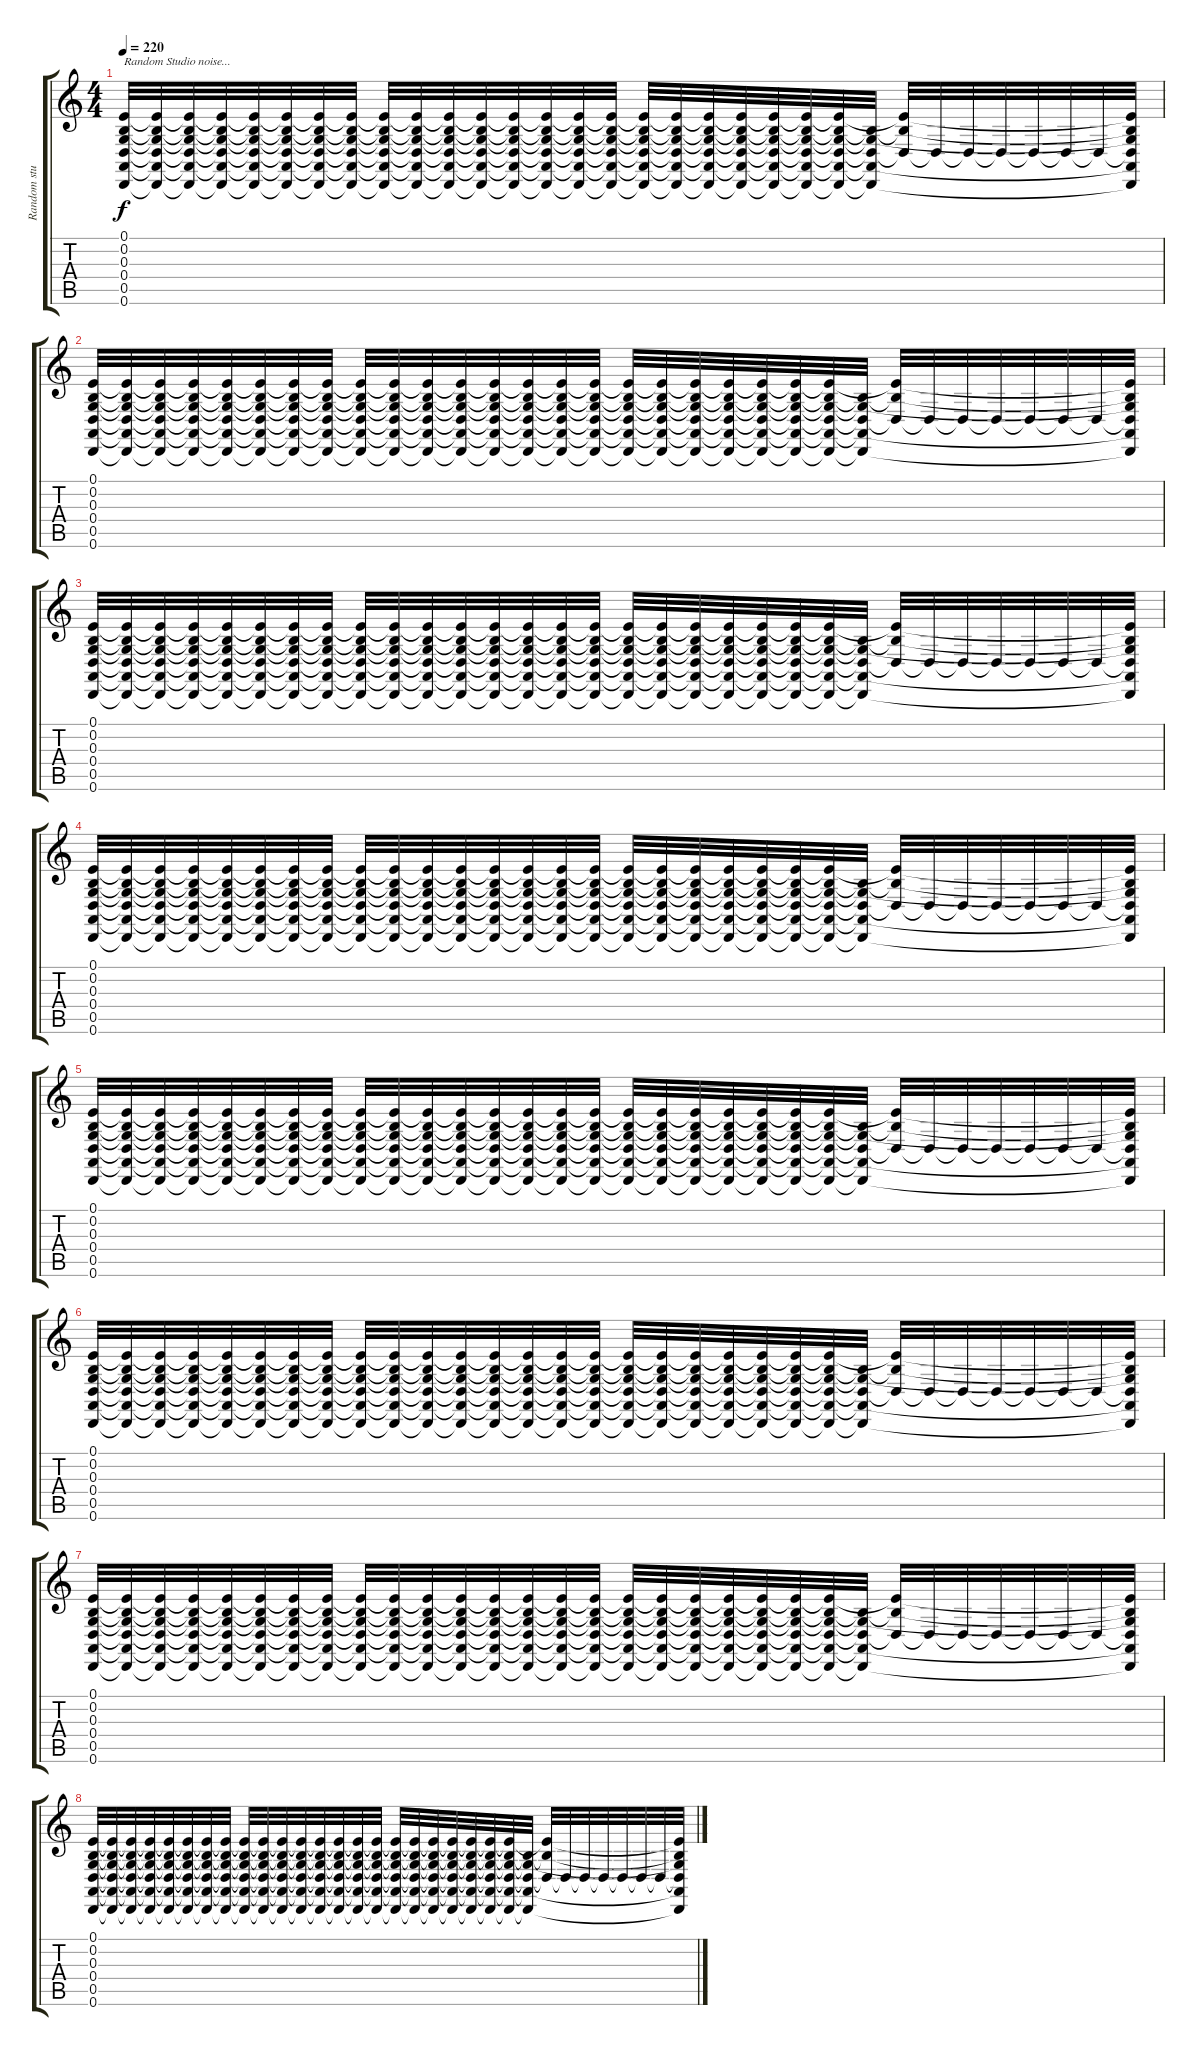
\track ("Random studio noise" "Random stu") {instrument seashore}
\staff {score tabs}
\tuning (E4 B3 G3 D3 A2 D2) {hide}
\ts (4 4)
\tempo 220
\clef g2
\ks c
(0.1 0.2 0.3 0.4 0.5 0.6).32{txt "Random Studio noise..." dy f volume 0 instrument seashore} (0.1{t} 0.2{t} 0.3{t} 0.4{t} 0.5{t} 0.6{t}).32 (0.1{t} 0.2{t} 0.3{t} 0.4{t} 0.5{t} 0.6{t}).32{volume 16} (0.1{t} 0.2{t} 0.3{t} 0.4{t} 0.5{t} 0.6{t}).32 (0.1{t} 0.2{t} 0.3{t} 0.4{t} 0.5{t} 0.6{t}).32{volume 0 balance 5} (0.1{t} 0.2{t} 0.3{t} 0.4{t} 0.5{t} 0.6{t}).32 (0.1{t} 0.2{t} 0.3{t} 0.4{t} 0.5{t} 0.6{t}).32{volume 16} (0.1{t} 0.2{t} 0.3{t} 0.4{t} 0.5{t} 0.6{t}).32 (0.1{t} 0.2{t} 0.3{t} 0.4{t} 0.5{t} 0.6{t}).32{volume 0 balance 2} (0.1{t} 0.2{t} 0.3{t} 0.4{t} 0.5{t} 0.6{t}).32 (0.1{t} 0.2{t} 0.3{t} 0.4{t} 0.5{t} 0.6{t}).32{volume 16 balance 0} (0.1{t} 0.2{t} 0.3{t} 0.4{t} 0.5{t} 0.6{t}).32 (0.1{t} 0.2{t} 0.3{t} 0.4{t} 0.5{t} 0.6{t}).32{volume 0} (0.1{t} 0.2{t} 0.3{t} 0.4{t} 0.5{t} 0.6{t}).32 (0.1{t} 0.2{t} 0.3{t} 0.4{t} 0.5{t} 0.6{t}).32{volume 16 balance 5} (0.1{t} 0.2{t} 0.3{t} 0.4{t} 0.5{t} 0.6{t}).32 (0.1{t} 0.2{t} 0.3{t} 0.4{t} 0.5{t} 0.6{t}).32 (0.1{t} 0.2{t} 0.3{t} 0.4{t} 0.5{t} 0.6{t}).32{balance 8} (0.1{t} 0.2{t} 0.3{t} 0.4{t} 0.5{t} 0.6{t}).32 (0.1{t} 0.2{t} 0.3{t} 0.4{t} 0.5{t} 0.6{t}).32 (0.1{t} 0.2{t} 0.3{t} 0.4{t} 0.5{t} 0.6{t}).32{balance 11} (0.1{t} 0.2{t} 0.3{t} 0.4{t} 0.5{t} 0.6{t}).32 (0.1{t} 0.2{t} 0.3{t} 0.4{t} 0.5{t} 0.6{t}).32 (0.2{t} 0.3{t} 0.4{t} 0.5{t} 0.6{t}).32 (0.1{t} 0.2{t} 0.4{t}).32 0.4{t}.32 0.4{t}.32 0.4{t}.32 0.4{t}.32 0.4{t}.32 0.4{t}.32 (0.1{t} 0.2{t} 0.3{t} 0.4{t} 0.5{t} 0.6{t}).32 |
(0.1 0.2 0.3 0.4 0.5 0.6).32{volume 0} (0.1{t} 0.2{t} 0.3{t} 0.4{t} 0.5{t} 0.6{t}).32 (0.1{t} 0.2{t} 0.3{t} 0.4{t} 0.5{t} 0.6{t}).32{volume 16} (0.1{t} 0.2{t} 0.3{t} 0.4{t} 0.5{t} 0.6{t}).32 (0.1{t} 0.2{t} 0.3{t} 0.4{t} 0.5{t} 0.6{t}).32{volume 0} (0.1{t} 0.2{t} 0.3{t} 0.4{t} 0.5{t} 0.6{t}).32 (0.1{t} 0.2{t} 0.3{t} 0.4{t} 0.5{t} 0.6{t}).32{volume 16} (0.1{t} 0.2{t} 0.3{t} 0.4{t} 0.5{t} 0.6{t}).32 (0.1{t} 0.2{t} 0.3{t} 0.4{t} 0.5{t} 0.6{t}).32{volume 0} (0.1{t} 0.2{t} 0.3{t} 0.4{t} 0.5{t} 0.6{t}).32 (0.1{t} 0.2{t} 0.3{t} 0.4{t} 0.5{t} 0.6{t}).32{volume 16} (0.1{t} 0.2{t} 0.3{t} 0.4{t} 0.5{t} 0.6{t}).32 (0.1{t} 0.2{t} 0.3{t} 0.4{t} 0.5{t} 0.6{t}).32{volume 0} (0.1{t} 0.2{t} 0.3{t} 0.4{t} 0.5{t} 0.6{t}).32 (0.1{t} 0.2{t} 0.3{t} 0.4{t} 0.5{t} 0.6{t}).32{volume 16} (0.1{t} 0.2{t} 0.3{t} 0.4{t} 0.5{t} 0.6{t}).32 (0.1{t} 0.2{t} 0.3{t} 0.4{t} 0.5{t} 0.6{t}).32 (0.1{t} 0.2{t} 0.3{t} 0.4{t} 0.5{t} 0.6{t}).32 (0.1{t} 0.2{t} 0.3{t} 0.4{t} 0.5{t} 0.6{t}).32 (0.1{t} 0.2{t} 0.3{t} 0.4{t} 0.5{t} 0.6{t}).32 (0.1{t} 0.2{t} 0.3{t} 0.4{t} 0.5{t} 0.6{t}).32 (0.1{t} 0.2{t} 0.3{t} 0.4{t} 0.5{t} 0.6{t}).32 (0.1{t} 0.2{t} 0.3{t} 0.4{t} 0.5{t} 0.6{t}).32 (0.2{t} 0.3{t} 0.4{t} 0.5{t} 0.6{t}).32 (0.1{t} 0.2{t} 0.4{t}).32 0.4{t}.32 0.4{t}.32 0.4{t}.32 0.4{t}.32 0.4{t}.32 0.4{t}.32 (0.1{t} 0.2{t} 0.3{t} 0.4{t} 0.5{t} 0.6{t}).32 |
(0.1 0.2 0.3 0.4 0.5 0.6).32{volume 0} (0.1{t} 0.2{t} 0.3{t} 0.4{t} 0.5{t} 0.6{t}).32 (0.1{t} 0.2{t} 0.3{t} 0.4{t} 0.5{t} 0.6{t}).32{volume 16} (0.1{t} 0.2{t} 0.3{t} 0.4{t} 0.5{t} 0.6{t}).32 (0.1{t} 0.2{t} 0.3{t} 0.4{t} 0.5{t} 0.6{t}).32{volume 0 balance 5} (0.1{t} 0.2{t} 0.3{t} 0.4{t} 0.5{t} 0.6{t}).32 (0.1{t} 0.2{t} 0.3{t} 0.4{t} 0.5{t} 0.6{t}).32{volume 16} (0.1{t} 0.2{t} 0.3{t} 0.4{t} 0.5{t} 0.6{t}).32 (0.1{t} 0.2{t} 0.3{t} 0.4{t} 0.5{t} 0.6{t}).32{volume 0 balance 2} (0.1{t} 0.2{t} 0.3{t} 0.4{t} 0.5{t} 0.6{t}).32 (0.1{t} 0.2{t} 0.3{t} 0.4{t} 0.5{t} 0.6{t}).32{volume 16 balance 0} (0.1{t} 0.2{t} 0.3{t} 0.4{t} 0.5{t} 0.6{t}).32 (0.1{t} 0.2{t} 0.3{t} 0.4{t} 0.5{t} 0.6{t}).32{volume 0} (0.1{t} 0.2{t} 0.3{t} 0.4{t} 0.5{t} 0.6{t}).32 (0.1{t} 0.2{t} 0.3{t} 0.4{t} 0.5{t} 0.6{t}).32{volume 16 balance 5} (0.1{t} 0.2{t} 0.3{t} 0.4{t} 0.5{t} 0.6{t}).32 (0.1{t} 0.2{t} 0.3{t} 0.4{t} 0.5{t} 0.6{t}).32 (0.1{t} 0.2{t} 0.3{t} 0.4{t} 0.5{t} 0.6{t}).32{balance 8} (0.1{t} 0.2{t} 0.3{t} 0.4{t} 0.5{t} 0.6{t}).32 (0.1{t} 0.2{t} 0.3{t} 0.4{t} 0.5{t} 0.6{t}).32 (0.1{t} 0.2{t} 0.3{t} 0.4{t} 0.5{t} 0.6{t}).32{balance 11} (0.1{t} 0.2{t} 0.3{t} 0.4{t} 0.5{t} 0.6{t}).32 (0.1{t} 0.2{t} 0.3{t} 0.4{t} 0.5{t} 0.6{t}).32 (0.2{t} 0.3{t} 0.4{t} 0.5{t} 0.6{t}).32 (0.1{t} 0.2{t} 0.4{t}).32 0.4{t}.32 0.4{t}.32 0.4{t}.32 0.4{t}.32 0.4{t}.32 0.4{t}.32 (0.1{t} 0.2{t} 0.3{t} 0.4{t} 0.5{t} 0.6{t}).32 |
(0.1 0.2 0.3 0.4 0.5 0.6).32{volume 0} (0.1{t} 0.2{t} 0.3{t} 0.4{t} 0.5{t} 0.6{t}).32 (0.1{t} 0.2{t} 0.3{t} 0.4{t} 0.5{t} 0.6{t}).32{volume 16} (0.1{t} 0.2{t} 0.3{t} 0.4{t} 0.5{t} 0.6{t}).32 (0.1{t} 0.2{t} 0.3{t} 0.4{t} 0.5{t} 0.6{t}).32{volume 0} (0.1{t} 0.2{t} 0.3{t} 0.4{t} 0.5{t} 0.6{t}).32 (0.1{t} 0.2{t} 0.3{t} 0.4{t} 0.5{t} 0.6{t}).32{volume 16} (0.1{t} 0.2{t} 0.3{t} 0.4{t} 0.5{t} 0.6{t}).32 (0.1{t} 0.2{t} 0.3{t} 0.4{t} 0.5{t} 0.6{t}).32{volume 0} (0.1{t} 0.2{t} 0.3{t} 0.4{t} 0.5{t} 0.6{t}).32 (0.1{t} 0.2{t} 0.3{t} 0.4{t} 0.5{t} 0.6{t}).32{volume 16} (0.1{t} 0.2{t} 0.3{t} 0.4{t} 0.5{t} 0.6{t}).32 (0.1{t} 0.2{t} 0.3{t} 0.4{t} 0.5{t} 0.6{t}).32{volume 0} (0.1{t} 0.2{t} 0.3{t} 0.4{t} 0.5{t} 0.6{t}).32 (0.1{t} 0.2{t} 0.3{t} 0.4{t} 0.5{t} 0.6{t}).32{volume 16} (0.1{t} 0.2{t} 0.3{t} 0.4{t} 0.5{t} 0.6{t}).32 (0.1{t} 0.2{t} 0.3{t} 0.4{t} 0.5{t} 0.6{t}).32 (0.1{t} 0.2{t} 0.3{t} 0.4{t} 0.5{t} 0.6{t}).32 (0.1{t} 0.2{t} 0.3{t} 0.4{t} 0.5{t} 0.6{t}).32 (0.1{t} 0.2{t} 0.3{t} 0.4{t} 0.5{t} 0.6{t}).32 (0.1{t} 0.2{t} 0.3{t} 0.4{t} 0.5{t} 0.6{t}).32 (0.1{t} 0.2{t} 0.3{t} 0.4{t} 0.5{t} 0.6{t}).32 (0.1{t} 0.2{t} 0.3{t} 0.4{t} 0.5{t} 0.6{t}).32 (0.2{t} 0.3{t} 0.4{t} 0.5{t} 0.6{t}).32 (0.1{t} 0.2{t} 0.4{t}).32 0.4{t}.32 0.4{t}.32 0.4{t}.32 0.4{t}.32 0.4{t}.32 0.4{t}.32 (0.1{t} 0.2{t} 0.3{t} 0.4{t} 0.5{t} 0.6{t}).32 |
(0.1 0.2 0.3 0.4 0.5 0.6).32{volume 0} (0.1{t} 0.2{t} 0.3{t} 0.4{t} 0.5{t} 0.6{t}).32 (0.1{t} 0.2{t} 0.3{t} 0.4{t} 0.5{t} 0.6{t}).32{volume 16} (0.1{t} 0.2{t} 0.3{t} 0.4{t} 0.5{t} 0.6{t}).32 (0.1{t} 0.2{t} 0.3{t} 0.4{t} 0.5{t} 0.6{t}).32{volume 0 balance 5} (0.1{t} 0.2{t} 0.3{t} 0.4{t} 0.5{t} 0.6{t}).32 (0.1{t} 0.2{t} 0.3{t} 0.4{t} 0.5{t} 0.6{t}).32{volume 16} (0.1{t} 0.2{t} 0.3{t} 0.4{t} 0.5{t} 0.6{t}).32 (0.1{t} 0.2{t} 0.3{t} 0.4{t} 0.5{t} 0.6{t}).32{volume 0 balance 2} (0.1{t} 0.2{t} 0.3{t} 0.4{t} 0.5{t} 0.6{t}).32 (0.1{t} 0.2{t} 0.3{t} 0.4{t} 0.5{t} 0.6{t}).32{volume 16 balance 0} (0.1{t} 0.2{t} 0.3{t} 0.4{t} 0.5{t} 0.6{t}).32 (0.1{t} 0.2{t} 0.3{t} 0.4{t} 0.5{t} 0.6{t}).32{volume 0} (0.1{t} 0.2{t} 0.3{t} 0.4{t} 0.5{t} 0.6{t}).32 (0.1{t} 0.2{t} 0.3{t} 0.4{t} 0.5{t} 0.6{t}).32{volume 16 balance 5} (0.1{t} 0.2{t} 0.3{t} 0.4{t} 0.5{t} 0.6{t}).32 (0.1{t} 0.2{t} 0.3{t} 0.4{t} 0.5{t} 0.6{t}).32 (0.1{t} 0.2{t} 0.3{t} 0.4{t} 0.5{t} 0.6{t}).32{balance 8} (0.1{t} 0.2{t} 0.3{t} 0.4{t} 0.5{t} 0.6{t}).32 (0.1{t} 0.2{t} 0.3{t} 0.4{t} 0.5{t} 0.6{t}).32 (0.1{t} 0.2{t} 0.3{t} 0.4{t} 0.5{t} 0.6{t}).32{balance 11} (0.1{t} 0.2{t} 0.3{t} 0.4{t} 0.5{t} 0.6{t}).32 (0.1{t} 0.2{t} 0.3{t} 0.4{t} 0.5{t} 0.6{t}).32 (0.2{t} 0.3{t} 0.4{t} 0.5{t} 0.6{t}).32 (0.1{t} 0.2{t} 0.4{t}).32 0.4{t}.32 0.4{t}.32 0.4{t}.32 0.4{t}.32 0.4{t}.32 0.4{t}.32 (0.1{t} 0.2{t} 0.3{t} 0.4{t} 0.5{t} 0.6{t}).32 |
(0.1 0.2 0.3 0.4 0.5 0.6).32{volume 0} (0.1{t} 0.2{t} 0.3{t} 0.4{t} 0.5{t} 0.6{t}).32 (0.1{t} 0.2{t} 0.3{t} 0.4{t} 0.5{t} 0.6{t}).32{volume 16} (0.1{t} 0.2{t} 0.3{t} 0.4{t} 0.5{t} 0.6{t}).32 (0.1{t} 0.2{t} 0.3{t} 0.4{t} 0.5{t} 0.6{t}).32{volume 0} (0.1{t} 0.2{t} 0.3{t} 0.4{t} 0.5{t} 0.6{t}).32 (0.1{t} 0.2{t} 0.3{t} 0.4{t} 0.5{t} 0.6{t}).32{volume 16} (0.1{t} 0.2{t} 0.3{t} 0.4{t} 0.5{t} 0.6{t}).32 (0.1{t} 0.2{t} 0.3{t} 0.4{t} 0.5{t} 0.6{t}).32{volume 0} (0.1{t} 0.2{t} 0.3{t} 0.4{t} 0.5{t} 0.6{t}).32 (0.1{t} 0.2{t} 0.3{t} 0.4{t} 0.5{t} 0.6{t}).32{volume 16} (0.1{t} 0.2{t} 0.3{t} 0.4{t} 0.5{t} 0.6{t}).32 (0.1{t} 0.2{t} 0.3{t} 0.4{t} 0.5{t} 0.6{t}).32{volume 0} (0.1{t} 0.2{t} 0.3{t} 0.4{t} 0.5{t} 0.6{t}).32 (0.1{t} 0.2{t} 0.3{t} 0.4{t} 0.5{t} 0.6{t}).32{volume 16} (0.1{t} 0.2{t} 0.3{t} 0.4{t} 0.5{t} 0.6{t}).32 (0.1{t} 0.2{t} 0.3{t} 0.4{t} 0.5{t} 0.6{t}).32 (0.1{t} 0.2{t} 0.3{t} 0.4{t} 0.5{t} 0.6{t}).32 (0.1{t} 0.2{t} 0.3{t} 0.4{t} 0.5{t} 0.6{t}).32 (0.1{t} 0.2{t} 0.3{t} 0.4{t} 0.5{t} 0.6{t}).32 (0.1{t} 0.2{t} 0.3{t} 0.4{t} 0.5{t} 0.6{t}).32 (0.1{t} 0.2{t} 0.3{t} 0.4{t} 0.5{t} 0.6{t}).32 (0.1{t} 0.2{t} 0.3{t} 0.4{t} 0.5{t} 0.6{t}).32 (0.2{t} 0.3{t} 0.4{t} 0.5{t} 0.6{t}).32 (0.1{t} 0.2{t} 0.4{t}).32 0.4{t}.32 0.4{t}.32 0.4{t}.32 0.4{t}.32 0.4{t}.32 0.4{t}.32 (0.1{t} 0.2{t} 0.3{t} 0.4{t} 0.5{t} 0.6{t}).32 |
(0.1 0.2 0.3 0.4 0.5 0.6).32{volume 0} (0.1{t} 0.2{t} 0.3{t} 0.4{t} 0.5{t} 0.6{t}).32 (0.1{t} 0.2{t} 0.3{t} 0.4{t} 0.5{t} 0.6{t}).32{volume 16} (0.1{t} 0.2{t} 0.3{t} 0.4{t} 0.5{t} 0.6{t}).32 (0.1{t} 0.2{t} 0.3{t} 0.4{t} 0.5{t} 0.6{t}).32{volume 0 balance 5} (0.1{t} 0.2{t} 0.3{t} 0.4{t} 0.5{t} 0.6{t}).32 (0.1{t} 0.2{t} 0.3{t} 0.4{t} 0.5{t} 0.6{t}).32{volume 16} (0.1{t} 0.2{t} 0.3{t} 0.4{t} 0.5{t} 0.6{t}).32 (0.1{t} 0.2{t} 0.3{t} 0.4{t} 0.5{t} 0.6{t}).32{volume 0 balance 2} (0.1{t} 0.2{t} 0.3{t} 0.4{t} 0.5{t} 0.6{t}).32 (0.1{t} 0.2{t} 0.3{t} 0.4{t} 0.5{t} 0.6{t}).32{volume 16 balance 0} (0.1{t} 0.2{t} 0.3{t} 0.4{t} 0.5{t} 0.6{t}).32 (0.1{t} 0.2{t} 0.3{t} 0.4{t} 0.5{t} 0.6{t}).32{volume 0} (0.1{t} 0.2{t} 0.3{t} 0.4{t} 0.5{t} 0.6{t}).32 (0.1{t} 0.2{t} 0.3{t} 0.4{t} 0.5{t} 0.6{t}).32{volume 16 balance 5} (0.1{t} 0.2{t} 0.3{t} 0.4{t} 0.5{t} 0.6{t}).32 (0.1{t} 0.2{t} 0.3{t} 0.4{t} 0.5{t} 0.6{t}).32 (0.1{t} 0.2{t} 0.3{t} 0.4{t} 0.5{t} 0.6{t}).32{balance 8} (0.1{t} 0.2{t} 0.3{t} 0.4{t} 0.5{t} 0.6{t}).32 (0.1{t} 0.2{t} 0.3{t} 0.4{t} 0.5{t} 0.6{t}).32 (0.1{t} 0.2{t} 0.3{t} 0.4{t} 0.5{t} 0.6{t}).32{balance 11} (0.1{t} 0.2{t} 0.3{t} 0.4{t} 0.5{t} 0.6{t}).32 (0.1{t} 0.2{t} 0.3{t} 0.4{t} 0.5{t} 0.6{t}).32 (0.2{t} 0.3{t} 0.4{t} 0.5{t} 0.6{t}).32 (0.1{t} 0.2{t} 0.4{t}).32 0.4{t}.32 0.4{t}.32 0.4{t}.32 0.4{t}.32 0.4{t}.32 0.4{t}.32 (0.1{t} 0.2{t} 0.3{t} 0.4{t} 0.5{t} 0.6{t}).32 |
(0.1 0.2 0.3 0.4 0.5 0.6).32{volume 0} (0.1{t} 0.2{t} 0.3{t} 0.4{t} 0.5{t} 0.6{t}).32 (0.1{t} 0.2{t} 0.3{t} 0.4{t} 0.5{t} 0.6{t}).32{volume 16} (0.1{t} 0.2{t} 0.3{t} 0.4{t} 0.5{t} 0.6{t}).32 (0.1{t} 0.2{t} 0.3{t} 0.4{t} 0.5{t} 0.6{t}).32{volume 0} (0.1{t} 0.2{t} 0.3{t} 0.4{t} 0.5{t} 0.6{t}).32 (0.1{t} 0.2{t} 0.3{t} 0.4{t} 0.5{t} 0.6{t}).32{volume 16} (0.1{t} 0.2{t} 0.3{t} 0.4{t} 0.5{t} 0.6{t}).32 (0.1{t} 0.2{t} 0.3{t} 0.4{t} 0.5{t} 0.6{t}).32{volume 0} (0.1{t} 0.2{t} 0.3{t} 0.4{t} 0.5{t} 0.6{t}).32 (0.1{t} 0.2{t} 0.3{t} 0.4{t} 0.5{t} 0.6{t}).32{volume 16} (0.1{t} 0.2{t} 0.3{t} 0.4{t} 0.5{t} 0.6{t}).32 (0.1{t} 0.2{t} 0.3{t} 0.4{t} 0.5{t} 0.6{t}).32{volume 0} (0.1{t} 0.2{t} 0.3{t} 0.4{t} 0.5{t} 0.6{t}).32 (0.1{t} 0.2{t} 0.3{t} 0.4{t} 0.5{t} 0.6{t}).32{volume 16} (0.1{t} 0.2{t} 0.3{t} 0.4{t} 0.5{t} 0.6{t}).32 (0.1{t} 0.2{t} 0.3{t} 0.4{t} 0.5{t} 0.6{t}).32 (0.1{t} 0.2{t} 0.3{t} 0.4{t} 0.5{t} 0.6{t}).32 (0.1{t} 0.2{t} 0.3{t} 0.4{t} 0.5{t} 0.6{t}).32 (0.1{t} 0.2{t} 0.3{t} 0.4{t} 0.5{t} 0.6{t}).32 (0.1{t} 0.2{t} 0.3{t} 0.4{t} 0.5{t} 0.6{t}).32 (0.1{t} 0.2{t} 0.3{t} 0.4{t} 0.5{t} 0.6{t}).32 (0.1{t} 0.2{t} 0.3{t} 0.4{t} 0.5{t} 0.6{t}).32 (0.2{t} 0.3{t} 0.4{t} 0.5{t} 0.6{t}).32 (0.1{t} 0.2{t} 0.4{t}).32 0.4{t}.32 0.4{t}.32 0.4{t}.32 0.4{t}.32 0.4{t}.32 0.4{t}.32 (0.1{t} 0.2{t} 0.3{t} 0.4{t} 0.5{t} 0.6{t}).32
